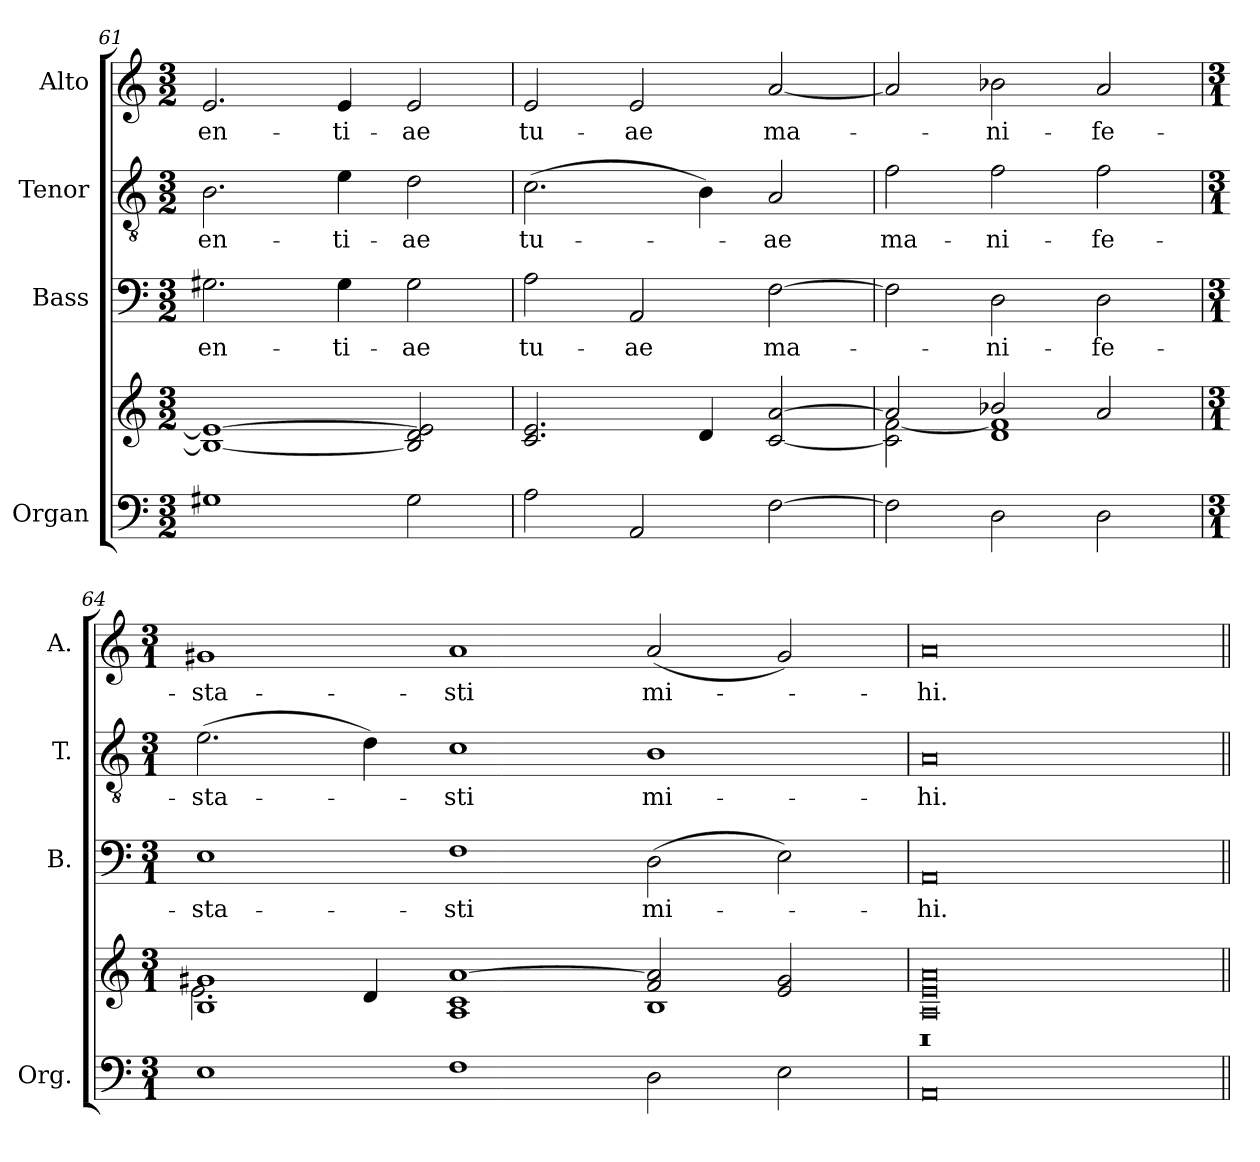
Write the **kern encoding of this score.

**kern	**kern	**kern	**text	**kern	**text	**kern	**text
*part4	*part4	*part3	*part3	*part2	*part2	*part1	*part1
*staff5	*staff4	*staff3	*staff3	*staff2	*staff2	*staff1	*staff1
*I"Organ	*	*I"Bass	*	*I"Tenor	*	*I"Alto	*
*I'Org.	*	*I'B.	*	*I'T.	*	*I'A.	*
*clefF4	*clefG2	*clefF4	*	*clefGv2	*	*clefG2	*
*	*	*	*	*ITrd7c12	*	*	*
*k[]	*k[]	*k[]	*	*k[]	*	*k[]	*
*C:	*C:	*C:	*	*C:	*	*C:	*
*M3/2	*M3/2	*M3/2	*	*M3/2	*	*M3/2	*
=61	=61	=61	=61	=61	=61	=61	=61
!	!	!	!LO:LY:b:color=#000000	!	!	!	!
!	!	!	!	!	!LO:LY:b:color=#000000	!	!
!	!	!	!	!	!	!	!LO:LY:b:color=#000000
1G#Xi	1Bi_ 1ei_	2.G#Xi\	-en-	2.BBi\	-en-	2.ei/	-en-
!	!	!	!LO:LY:b:color=#000000	!	!	!	!
!	!	!	!	!	!LO:LY:b:color=#000000	!	!
!	!	!	!	!	!	!	!LO:LY:b:color=#000000
.	.	4G#i\	-ti-	4Ei\	-ti-	4ei/	-ti-
!	!	!	!LO:LY:b:color=#000000	!	!	!	!
!	!	!	!	!	!LO:LY:b:color=#000000	!	!
!	!	!	!	!	!	!	!LO:LY:b:color=#000000
2G#i\	2Bi/] 2di 2ei]	2G#i\	-ae	2Di\	-ae	2ei/	-ae
=62	=62	=62	=62	=62	=62	=62	=62
!	!	!	!LO:LY:b:color=#000000	!	!	!	!
!	!	!	!	!	!LO:LY:b:color=#000000	!	!
!	!	!	!	!	!	!	!LO:LY:b:color=#000000
2Ai\	2.ci/ 2.ei	2Ai\	tu-	(2.Ci\	tu-	2ei/	tu-
!	!	!	!LO:LY:b:color=#000000	!	!	!	!
!	!	!	!	!	!	!	!LO:LY:b:color=#000000
2AAi/	.	2AAi/	-ae	.	.	2ei/	-ae
.	4di/	.	.	4BBi\)	.	.	.
!	!	!	!LO:LY:b:color=#000000	!	!	!	!
!	!	!	!	!	!LO:LY:b:color=#000000	!	!
!	!	!	!	!	!	!	!LO:LY:b:color=#000000
[2Fi\	[2ci/ [2ai	[2Fi\	ma-	2AAi/	-ae	[2ai/	ma-
=63	=63	=63	=63	=63	=63	=63	=63
*	*^	*	*	*	*	*	*
!	!	!	!	!	!	!LO:LY:b:color=#000000	!	!
2Fi\]	2ai/]	2ci\] [2fi	2Fi\]	.	2Fi\	ma-	2ai/]	.
!	!	!	!	!LO:LY:b:color=#000000	!	!	!	!
!	!	!	!	!	!	!LO:LY:b:color=#000000	!	!
!	!	!	!	!	!	!	!	!LO:LY:b:color=#000000
2Di\	2b-Xi/	1di 1fi]	2Di\	-ni-	2Fi\	-ni-	2b-Xi\	-ni-
!	!	!	!	!LO:LY:b:color=#000000	!	!	!	!
!	!	!	!	!	!	!LO:LY:b:color=#000000	!	!
!	!	!	!	!	!	!	!	!LO:LY:b:color=#000000
2Di\	2ai/	.	2Di\	-fe-	2Fi\	-fe-	2ai/	-fe-
=64	=64	=64	=64	=64	=64	=64	=64	=64
*M3/1	*M3/1	*	*M3/1	*	*M3/1	*	*M3/1	*
!	!	!	!	!LO:LY:b:color=#000000	!	!	!	!
!	!	!	!	!	!	!LO:LY:b:color=#000000	!	!
!	!	!	!	!	!	!	!	!LO:LY:b:color=#000000
1Ei	1Bi 1g#Xi	2.ei\	1Ei	-sta-	(2.Ei\	-sta-	1g#Xi	-sta-
.	.	4di/	.	.	4Di\)	.	.	.
!	!	!	!	!LO:LY:b:color=#000000	!	!	!	!
!	!	!	!	!	!	!LO:LY:b:color=#000000	!	!
!	!	!	!	!	!	!	!	!LO:LY:b:color=#000000
1Fi	[1ai	1Ai 1ci	1Fi	-sti	1Ci	-sti	1ai	-sti
!	!	!	!	!LO:LY:b:color=#000000	!	!	!	!
!	!	!	!	!	!	!LO:LY:b:color=#000000	!	!
!	!	!	!	!	!	!	!	!LO:LY:b:color=#000000
2Di\	2fi/ 2ai]	1Bi	(2Di\	mi-	1BBi	mi-	(2ai/	mi-
2Ei\	2ei/ 2g#i	.	2Ei\)	.	.	.	2g#i/)	.
=65	=65	=65	=65	=65	=65	=65	=65	=65
!	!	!	!	!LO:LY:b:color=#000000	!	!	!	!
!	!	!	!	!	!	!LO:LY:b:color=#000000	!	!
!	!	!	!	!	!	!	!	!LO:LY:b:color=#000000
0AAi	0Ai 0ei 0ai	0r	0AAi	-hi.	0AAi	-hi.	0ai	-hi.
*	*v	*v	*	*	*	*	*	*
=||	=||	=||	=||	=||	=||	=||	=||
*-	*-	*-	*-	*-	*-	*-	*-
